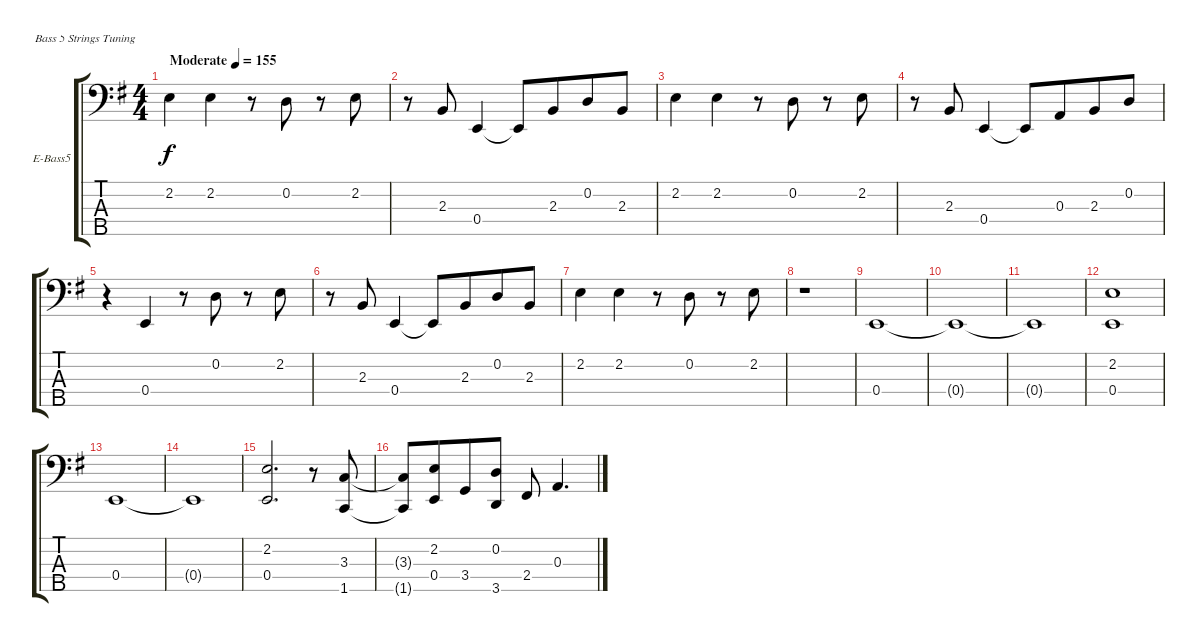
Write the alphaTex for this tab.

\bracketExtendMode groupsimilarinstruments
\firstSystemTrackNameOrientation horizontal
\otherSystemsTrackNameOrientation horizontal
\track ("Bass" "E-Bass5") {instrument electricbassfinger}
\staff {score tabs}
\tuning (G2 D2 A1 E1 B0)
\ts (4 4)
\beaming (8 2 2 2 2)
\tempo (155 "Moderate")
\clef f4
\ks g
2.2.4{dy f instrument electricbassfinger} 2.2.4 r.8 0.2.8 r.8 2.2.8 |
r.8 2.3.8 0.4.4 0.4{t}.8 2.3.8{beam merge} 0.2.8 2.3.8 |
2.2.4 2.2.4 r.8 0.2.8 r.8 2.2.8 |
r.8 2.3.8 0.4.4 0.4{t}.8 0.3.8{beam merge} 2.3.8 0.2.8 |
r.4 0.4.4 r.8 0.2.8 r.8 2.2.8 |
r.8 2.3.8 0.4.4 0.4{t}.8 2.3.8{beam merge} 0.2.8 2.3.8 |
2.2.4 2.2.4 r.8 0.2.8 r.8 2.2.8 |
r.1 |
0.4.1 |
0.4{t}.1 |
0.4{t}.1 |
(0.4 2.2).1 |
0.4.1 |
0.4{t}.1 |
(0.4 2.2).2{d} r.8 (1.5 3.3).8 |
(1.5{t} 3.3{t}).8 (0.4 2.2).8{beam merge} 3.4.8 (3.5 0.2).8 2.4.8 0.3.4{d}
